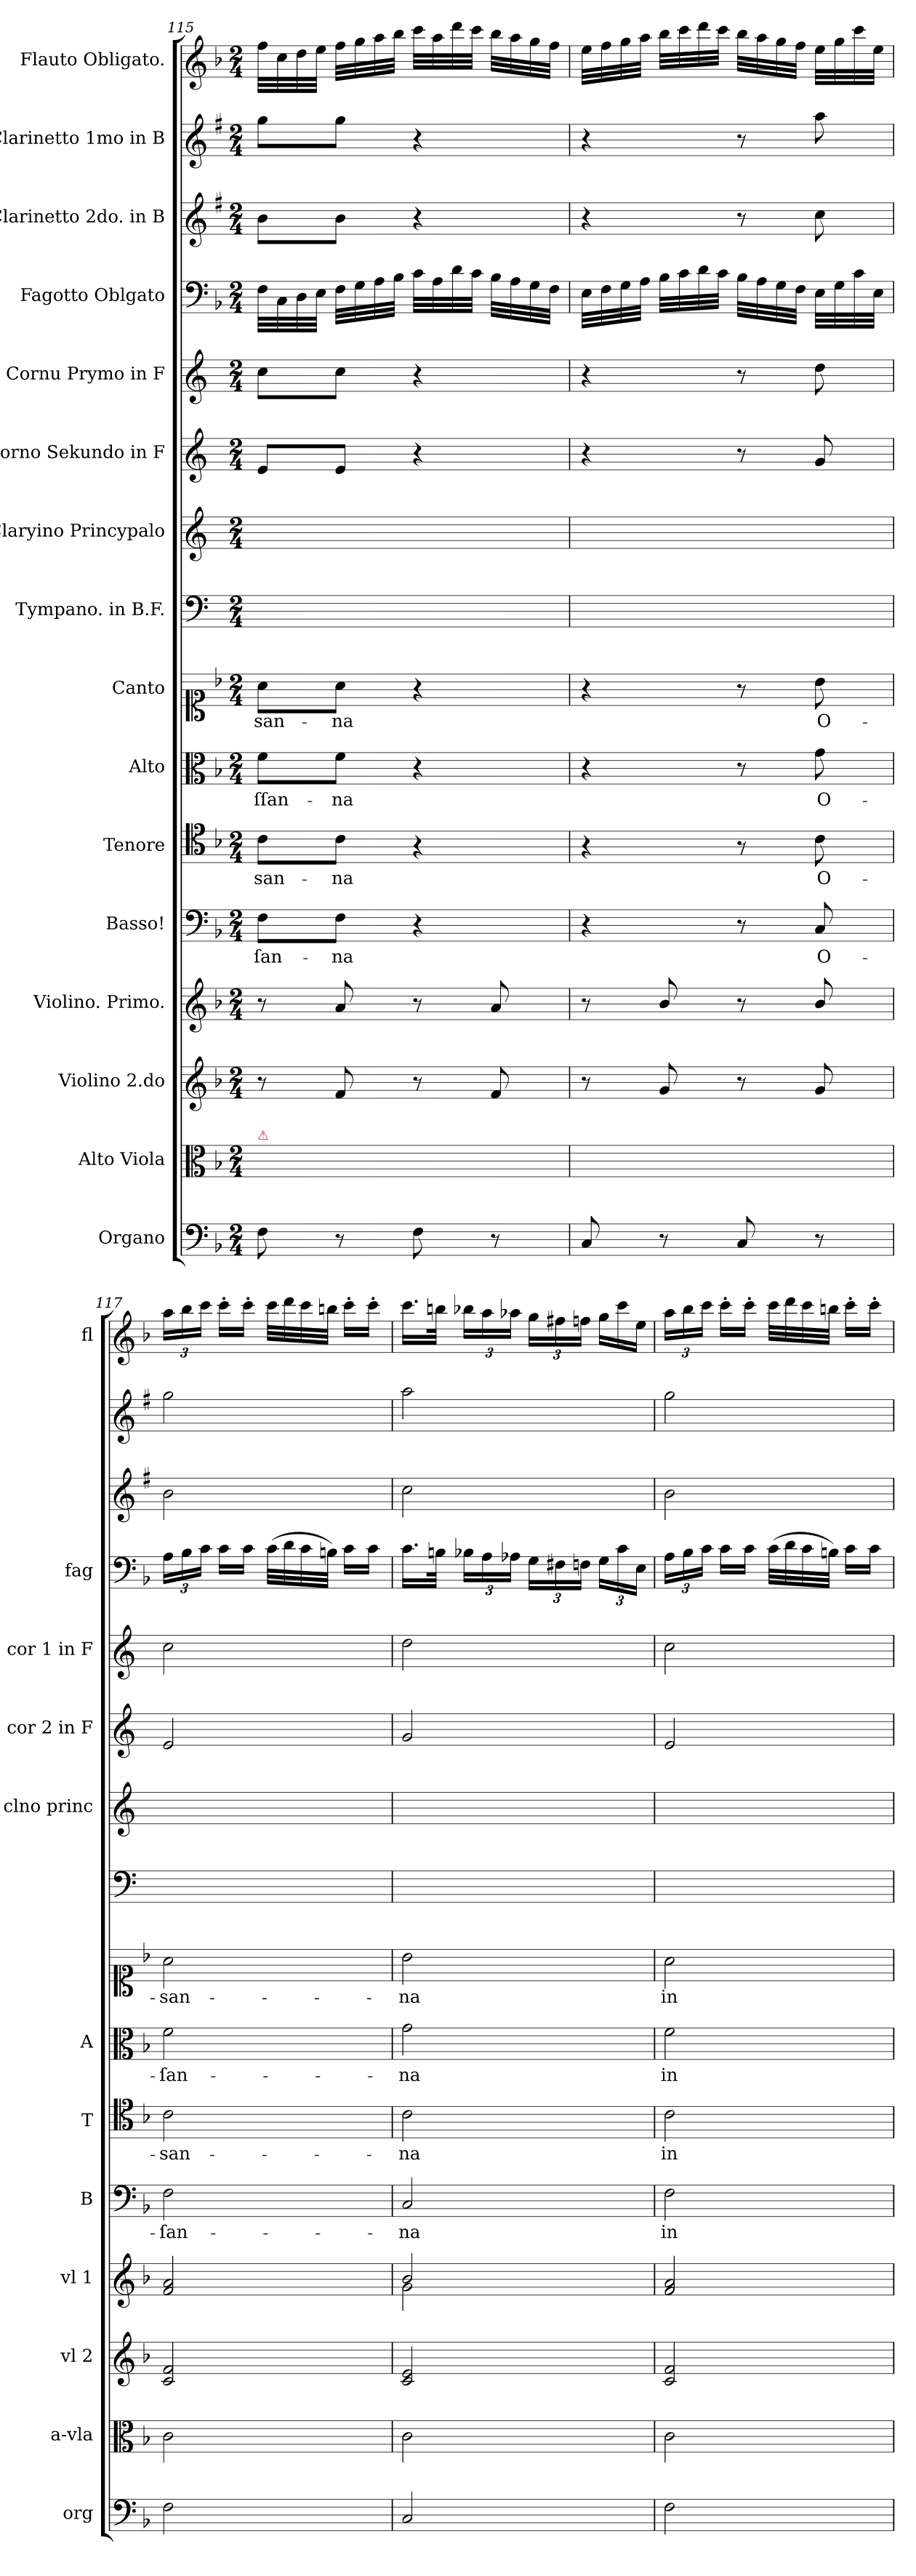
**kern	**kern	**kern	**kern	**kern	**text	**kern	**text	**kern	**text	**kern	**text	**kern	**kern	**kern	**kern	**kern	**kern	**kern	**kern
*part16	*part15	*part14	*part13	*part12	*part12	*part11	*part11	*part10	*part10	*part9	*part9	*part8	*part7	*part6	*part5	*part4	*part3	*part2	*part1
*staff16	*staff15	*staff14	*staff13	*staff12	*staff12	*staff11	*staff11	*staff10	*staff10	*staff9	*staff9	*staff8	*staff7	*staff6	*staff5	*staff4	*staff3	*staff2	*staff1
*I"Organo	*I"Alto Viola	*I"Violino 2.do	*I"Violino. Primo.	*I"Basso!	*	*I"Tenore	*	*I"Alto	*	*I"Canto	*	*I"Tympano. in B.F.	*I"Claryino Princypalo	*I"Corno Sekundo in F	*I"Cornu Prymo in F	*I"Fagotto Oblgato	*I"Clarinetto 2do. in B	*I"Clarinetto 1mo in B	*I"Flauto Obligato.
*I'org	*I'a-vla	*I'vl 2	*I'vl 1	*I'B	*	*I'T	*	*I'A	*	*	*	*	*I'clno princ	*I'cor 2 in F	*I'cor 1 in F	*I'fag	*	*	*I'fl
*clefF4	*clefC3	*clefG2	*clefG2	*clefF4	*	*clefC4	*	*clefC3	*	*clefC1	*	*clefF4	*clefG2	*clefG2	*clefG2	*clefF4	*clefG2	*clefG2	*clefG2
*	*	*	*	*	*	*	*	*	*	*	*	*	*ITrd1c2	*ITrd4c7	*ITrd4c7	*	*ITrd1c2	*ITrd1c2	*
*k[b-]	*k[b-]	*k[b-]	*k[b-]	*k[b-]	*	*k[b-]	*	*k[b-]	*	*k[b-]	*	*k[]	*k[b-e-]	*k[b-]	*k[b-]	*k[b-]	*k[b-]	*k[b-]	*k[b-]
*F:	*F:	*F:	*F:	*F:	*	*	*	*F:	*	*F:	*	*	*	*	*	*F:	*	*	*F:
*M2/4	*M2/4	*M2/4	*M2/4	*M2/4	*	*M2/4	*	*M2/4	*	*M2/4	*	*M2/4	*M2/4	*M2/4	*M2/4	*M2/4	*M2/4	*M2/4	*M2/4
=115	=115	=115	=115	=115	=115	=115	=115	=115	=115	=115	=115	=115	=115	=115	=115	=115	=115	=115	=115
!	!LO:TX:a:color=crimson:t=⚠	!	!	!	!	!	!	!	!	!	!	!	!	!	!	!	!	!	!
!	!	!	!	!	!	!	!	!	!LO:LY:color=grey	!	!	!	!	!	!	!	!	!	!
8F\	8c\yy	8r	8r	8F\L	-ſan-	8c\L	-san-	8f\L	-ſſan-	8a\L	-san-	2ryy	2ryy	8A/L	8f\L	32F\LLL	8a\L	8ff\L	32ff\LLL
.	.	.	.	.	.	.	.	.	.	.	.	.	.	.	.	32C\	.	.	32cc\
.	.	.	.	.	.	.	.	.	.	.	.	.	.	.	.	32D\	.	.	32dd\
.	.	.	.	.	.	.	.	.	.	.	.	.	.	.	.	32E\JJJ	.	.	32ee\JJJ
!	!	!	!	!	!	!	!	!	!LO:LY:color=grey	!	!	!	!	!	!	!	!	!	!
8r	8ryy	8f/	8a/	8F\J	-na	8c\J	-na	8f\J	-na	8a\J	-na	.	.	8A/J	8f\J	32F\LLL	8a\J	8ff\J	32ff\LLL
.	.	.	.	.	.	.	.	.	.	.	.	.	.	.	.	32G\	.	.	32gg\
.	.	.	.	.	.	.	.	.	.	.	.	.	.	.	.	32A\	.	.	32aa\
.	.	.	.	.	.	.	.	.	.	.	.	.	.	.	.	32B-\JJJ	.	.	32bb-\JJJ
8F\	8c\yy	8r	8r	4r	.	4r	.	4r	.	4r	.	.	.	4r	4r	32c\LLL	4r	4r	32ccc\LLL
.	.	.	.	.	.	.	.	.	.	.	.	.	.	.	.	32A\	.	.	32aa\
.	.	.	.	.	.	.	.	.	.	.	.	.	.	.	.	32d\	.	.	32ddd\
.	.	.	.	.	.	.	.	.	.	.	.	.	.	.	.	32c\JJJ	.	.	32ccc\JJJ
8r	8ryy	8f/	8a/	.	.	.	.	.	.	.	.	.	.	.	.	32B-\LLL	.	.	32bb-\LLL
.	.	.	.	.	.	.	.	.	.	.	.	.	.	.	.	32A\	.	.	32aa\
.	.	.	.	.	.	.	.	.	.	.	.	.	.	.	.	32G\	.	.	32gg\
.	.	.	.	.	.	.	.	.	.	.	.	.	.	.	.	32F\JJJ	.	.	32ff\JJJ
=116	=116	=116	=116	=116	=116	=116	=116	=116	=116	=116	=116	=116	=116	=116	=116	=116	=116	=116	=116
8C/	8c\yy	8r	8r	4r	.	4r	.	4r	.	4r	.	2ryy	2ryy	4r	4r	32E\LLL	4r	4r	32ee\LLL
.	.	.	.	.	.	.	.	.	.	.	.	.	.	.	.	32F\	.	.	32ff\
.	.	.	.	.	.	.	.	.	.	.	.	.	.	.	.	32G\	.	.	32gg\
.	.	.	.	.	.	.	.	.	.	.	.	.	.	.	.	32A\JJJ	.	.	32aa\JJJ
8r	8ryy	8g/	8b-/	.	.	.	.	.	.	.	.	.	.	.	.	32B-\LLL	.	.	32bb-\LLL
.	.	.	.	.	.	.	.	.	.	.	.	.	.	.	.	32c\	.	.	32ccc\
.	.	.	.	.	.	.	.	.	.	.	.	.	.	.	.	32d\	.	.	32ddd\
.	.	.	.	.	.	.	.	.	.	.	.	.	.	.	.	32c\JJJ	.	.	32ccc\JJJ
8C/	8c\yy	8r	8r	8r	.	8r	.	8r	.	8r	.	.	.	8r	8r	32B-\LLL	8r	8r	32bb-\LLL
.	.	.	.	.	.	.	.	.	.	.	.	.	.	.	.	32A\	.	.	32aa\
.	.	.	.	.	.	.	.	.	.	.	.	.	.	.	.	32G\	.	.	32gg\
.	.	.	.	.	.	.	.	.	.	.	.	.	.	.	.	32F\JJJ	.	.	32ff\JJJ
!	!	!	!	!	!	!	!	!	!LO:LY:color=grey	!	!	!	!	!	!	!	!	!	!
8r	8ryy	8g/	8b-/	8C/	O-	8c\	O-	8g\	O-	8b-\	O-	.	.	8c/	8g\	32E\LLL	8b-\	8gg\	32ee\LLL
.	.	.	.	.	.	.	.	.	.	.	.	.	.	.	.	32G\	.	.	32gg\
.	.	.	.	.	.	.	.	.	.	.	.	.	.	.	.	32c\	.	.	32ccc\
.	.	.	.	.	.	.	.	.	.	.	.	.	.	.	.	32E\JJJ	.	.	32ee\JJJ
=117	=117	=117	=117	=117	=117	=117	=117	=117	=117	=117	=117	=117	=117	=117	=117	=117	=117	=117	=117
!	!	!	!	!	!	!	!	!	!LO:LY:color=grey	!	!	!	!	!	!	!	!	!	!
2F\	2c\	2c/ 2f/	2f/ 2a/	2F\	-ſan-	2c\	-san-	2f\	-ſan-	2a\	-san-	2ryy	2ryy	2A/	2f\	24A\LL	2a\	2ff\	24aa\LL
.	.	.	.	.	.	.	.	.	.	.	.	.	.	.	.	24B-\	.	.	24bb-\
.	.	.	.	.	.	.	.	.	.	.	.	.	.	.	.	24c\JJ	.	.	24ccc\JJ
.	.	.	.	.	.	.	.	.	.	.	.	.	.	.	.	16c\LL	.	.	16ccc'\LL
.	.	.	.	.	.	.	.	.	.	.	.	.	.	.	.	16c\JJ	.	.	16ccc'\JJ
.	.	.	.	.	.	.	.	.	.	.	.	.	.	.	.	(32c\LLL	.	.	32ccc\LLL
.	.	.	.	.	.	.	.	.	.	.	.	.	.	.	.	32d\	.	.	32ddd\
.	.	.	.	.	.	.	.	.	.	.	.	.	.	.	.	32c\	.	.	32ccc\
.	.	.	.	.	.	.	.	.	.	.	.	.	.	.	.	32Bn\JJJ)	.	.	32bbn\JJJ
.	.	.	.	.	.	.	.	.	.	.	.	.	.	.	.	16c\LL	.	.	16ccc'\LL
.	.	.	.	.	.	.	.	.	.	.	.	.	.	.	.	16c\JJ	.	.	16ccc'\JJ
=118	=118	=118	=118	=118	=118	=118	=118	=118	=118	=118	=118	=118	=118	=118	=118	=118	=118	=118	=118
*	*	*	*^	*	*	*	*	*	*	*	*	*	*	*	*	*	*	*	*
!	!	!	!	!	!	!	!	!	!	!LO:LY:color=grey	!	!	!	!	!	!	!	!	!	!
2C/	2c\	2c/ 2e/	2b-/	2g\	2C/	-na	2c\	-na	2g\	-na	2b-\	-na	2ryy	2ryy	2c/	2g\	16.c\LL	2b-\	2gg\	16.ccc\LL
.	.	.	.	.	.	.	.	.	.	.	.	.	.	.	.	.	32Bn\JJk	.	.	32bbn\JJk
.	.	.	.	.	.	.	.	.	.	.	.	.	.	.	.	.	24B-X\LL	.	.	24bb-X\LL
.	.	.	.	.	.	.	.	.	.	.	.	.	.	.	.	.	24A\	.	.	24aa\
.	.	.	.	.	.	.	.	.	.	.	.	.	.	.	.	.	24A-X\JJ	.	.	24aa-X\JJ
.	.	.	.	.	.	.	.	.	.	.	.	.	.	.	.	.	24G\LL	.	.	24gg\LL
.	.	.	.	.	.	.	.	.	.	.	.	.	.	.	.	.	24F#X\	.	.	24ff#X\
.	.	.	.	.	.	.	.	.	.	.	.	.	.	.	.	.	24Fn\JJ	.	.	24ffn\JJ
*	*	*	*	*	*	*	*	*	*	*	*	*	*	*	*	*	*	*	*	*Xtuplet
.	.	.	.	.	.	.	.	.	.	.	.	.	.	.	.	.	24G\LL	.	.	24gg\LL
.	.	.	.	.	.	.	.	.	.	.	.	.	.	.	.	.	24c\	.	.	24ccc\
.	.	.	.	.	.	.	.	.	.	.	.	.	.	.	.	.	24E\JJ	.	.	24ee\JJ
*	*	*	*v	*v	*	*	*	*	*	*	*	*	*	*	*	*	*	*	*	*
=119	=119	=119	=119	=119	=119	=119	=119	=119	=119	=119	=119	=119	=119	=119	=119	=119	=119	=119	=119
!	!	!	!	!	!	!	!	!	!LO:LY:color=grey	!	!	!	!	!	!	!	!	!	!
*	*	*	*	*	*	*	*	*	*	*	*	*	*	*	*	*	*	*	*tuplet
2F\	2c\	2c/ 2f/	2f/ 2a/	2F\	in	2c\	in	2f\	in	2a\	in	2ryy	2ryy	2A/	2f\	24A\LL	2a\	2ff\	24aa\LL
.	.	.	.	.	.	.	.	.	.	.	.	.	.	.	.	24B-\	.	.	24bb-\
.	.	.	.	.	.	.	.	.	.	.	.	.	.	.	.	24c\JJ	.	.	24ccc\JJ
.	.	.	.	.	.	.	.	.	.	.	.	.	.	.	.	16c\LL	.	.	16ccc'\LL
.	.	.	.	.	.	.	.	.	.	.	.	.	.	.	.	16c\JJ	.	.	16ccc'\JJ
.	.	.	.	.	.	.	.	.	.	.	.	.	.	.	.	(32c\LLL	.	.	32ccc\LLL
.	.	.	.	.	.	.	.	.	.	.	.	.	.	.	.	32d\	.	.	32ddd\
.	.	.	.	.	.	.	.	.	.	.	.	.	.	.	.	32c\	.	.	32ccc\
.	.	.	.	.	.	.	.	.	.	.	.	.	.	.	.	32Bn\JJJ)	.	.	32bbn\JJJ
.	.	.	.	.	.	.	.	.	.	.	.	.	.	.	.	16c\LL	.	.	16ccc'\LL
.	.	.	.	.	.	.	.	.	.	.	.	.	.	.	.	16c\JJ	.	.	16ccc'\JJ
=	=	=	=	=	=	=	=	=	=	=	=	=	=	=	=	=	=	=	=
*-	*-	*-	*-	*-	*-	*-	*-	*-	*-	*-	*-	*-	*-	*-	*-	*-	*-	*-	*-
